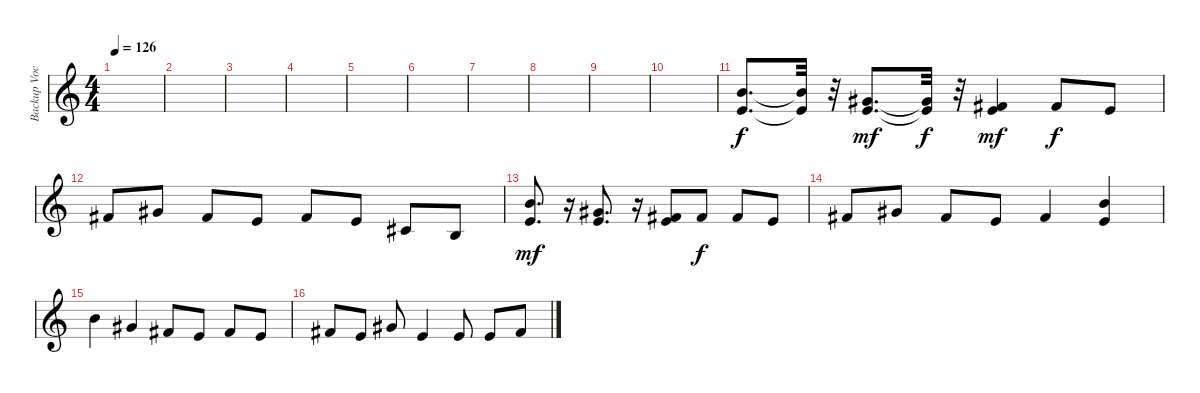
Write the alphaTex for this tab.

\track ("Backup Vocals" "Backup Voc") {instrument oboe}
\staff {score}
\tuning (E4 B3 G3 D3 A2 E2) {hide}
\ts (4 4)
\tempo 126
\clef g2
\ks c
|
|
|
|
|
|
|
|
|
|
(7.1 5.2).8{d instrument oboe} (7.1{t} 5.2{t}).32{dy f} r.32 (4.1 5.2).8{d dy mf} (4.1{t} 5.2{t}).32{dy f} r.32 (0.1 7.2).4{dy mf} 7.2.8{dy f} 0.1.8 |
2.1.8 4.1.8 2.1.8 0.1.8 2.1.8 0.1.8 2.2.8 0.2.8 |
(7.1 5.2).8{d dy mf} r.16 (4.1 5.2).8{d} r.16 (0.1 7.2).8 7.2.8{dy f} 7.2.8 0.1.8 |
7.2.8 4.1.8 2.1.8 0.1.8 2.1.4 (7.1 5.2).4{txt " "} |
7.1.4 4.1.4 2.1.8 0.1.8 2.1.8 0.1.8 |
2.1.8 0.1.8 4.1.8 0.1.4 0.1.8 0.1.8 2.1.8
